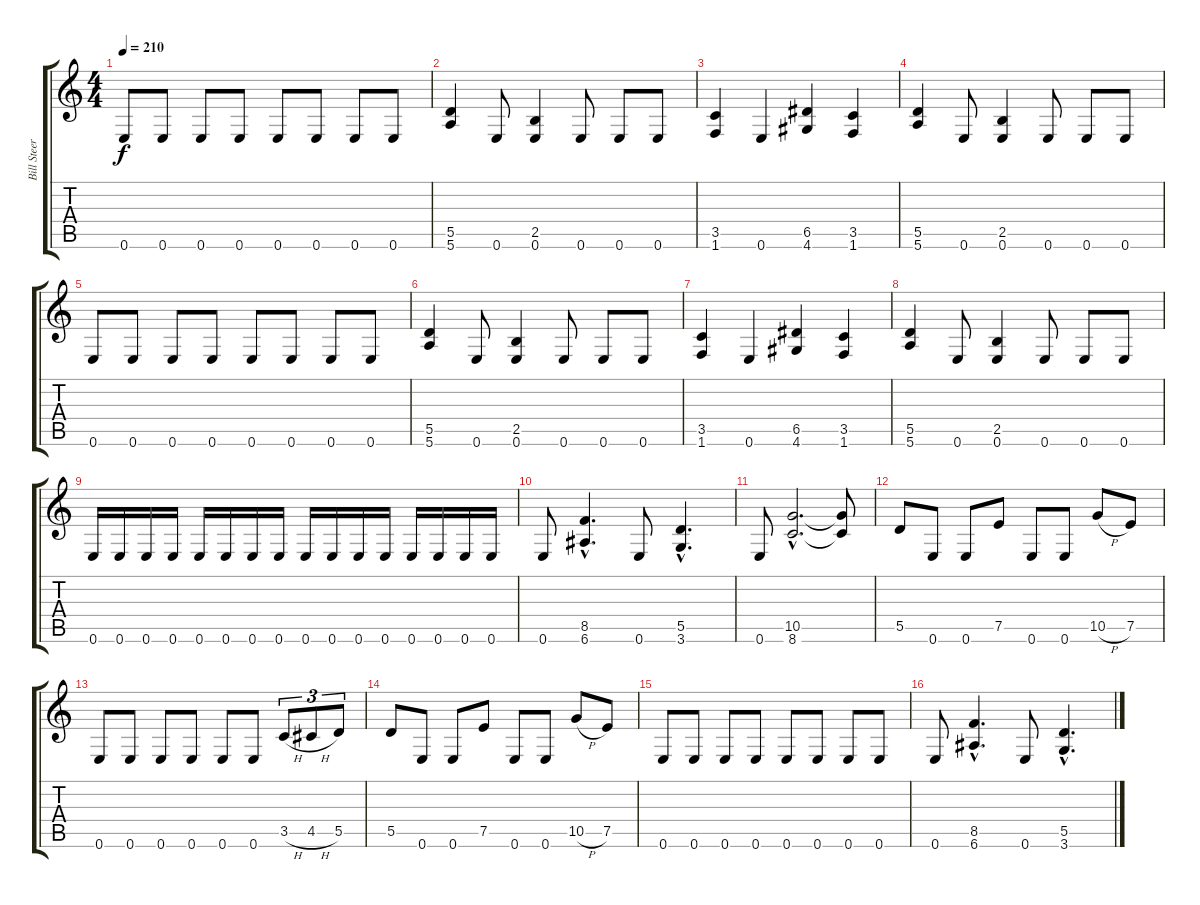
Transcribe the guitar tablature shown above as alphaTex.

\track ("Bill Steer" "Bill Steer") {instrument distortionguitar}
\staff {score tabs}
\tuning (E4 B3 G3 D3 A2 E2) {hide}
\ts (4 4)
\tempo 210
\clef g2
\ks c
0.6.8{dy f} 0.6.8 0.6.8 0.6.8 0.6.8 0.6.8 0.6.8 0.6.8 |
(5.5 5.6).4 0.6.8 (2.5 0.6).4 0.6.8 0.6.8 0.6.8 |
(3.5 1.6).4 0.6.4 (6.5 4.6).4 (3.5 1.6).4 |
(5.5 5.6).4 0.6.8 (2.5 0.6).4 0.6.8 0.6.8 0.6.8 |
0.6.8 0.6.8 0.6.8 0.6.8 0.6.8 0.6.8 0.6.8 0.6.8 |
(5.5 5.6).4 0.6.8 (2.5 0.6).4 0.6.8 0.6.8 0.6.8 |
(3.5 1.6).4 0.6.4 (6.5 4.6).4 (3.5 1.6).4 |
(5.5 5.6).4 0.6.8 (2.5 0.6).4 0.6.8 0.6.8 0.6.8 |
0.6.16 0.6.16 0.6.16 0.6.16 0.6.16 0.6.16 0.6.16 0.6.16 0.6.16 0.6.16 0.6.16 0.6.16 0.6.16 0.6.16 0.6.16 0.6.16 |
0.6.8 (8.5{hac} 6.6{hac}).4{d} 0.6.8 (5.5{hac} 3.6{hac}).4{d} |
0.6.8 (10.5{hac} 8.6{hac}).2{d} (10.5{t} 8.6{t}).8 |
5.5.8 0.6.8 0.6.8 7.5.8 0.6.8 0.6.8 10.5{h}.8 7.5.8 |
0.6.8 0.6.8 0.6.8 0.6.8 0.6.8 0.6.8 3.5{h}.8{tu (3 2)} 4.5{h}.8{tu (3 2)} 5.5.8{tu (3 2)} |
5.5.8 0.6.8 0.6.8 7.5.8 0.6.8 0.6.8 10.5{h}.8 7.5.8 |
0.6.8 0.6.8 0.6.8 0.6.8 0.6.8 0.6.8 0.6.8 0.6.8 |
0.6.8 (8.5{hac} 6.6{hac}).4{d} 0.6.8 (5.5{hac} 3.6{hac}).4{d}
